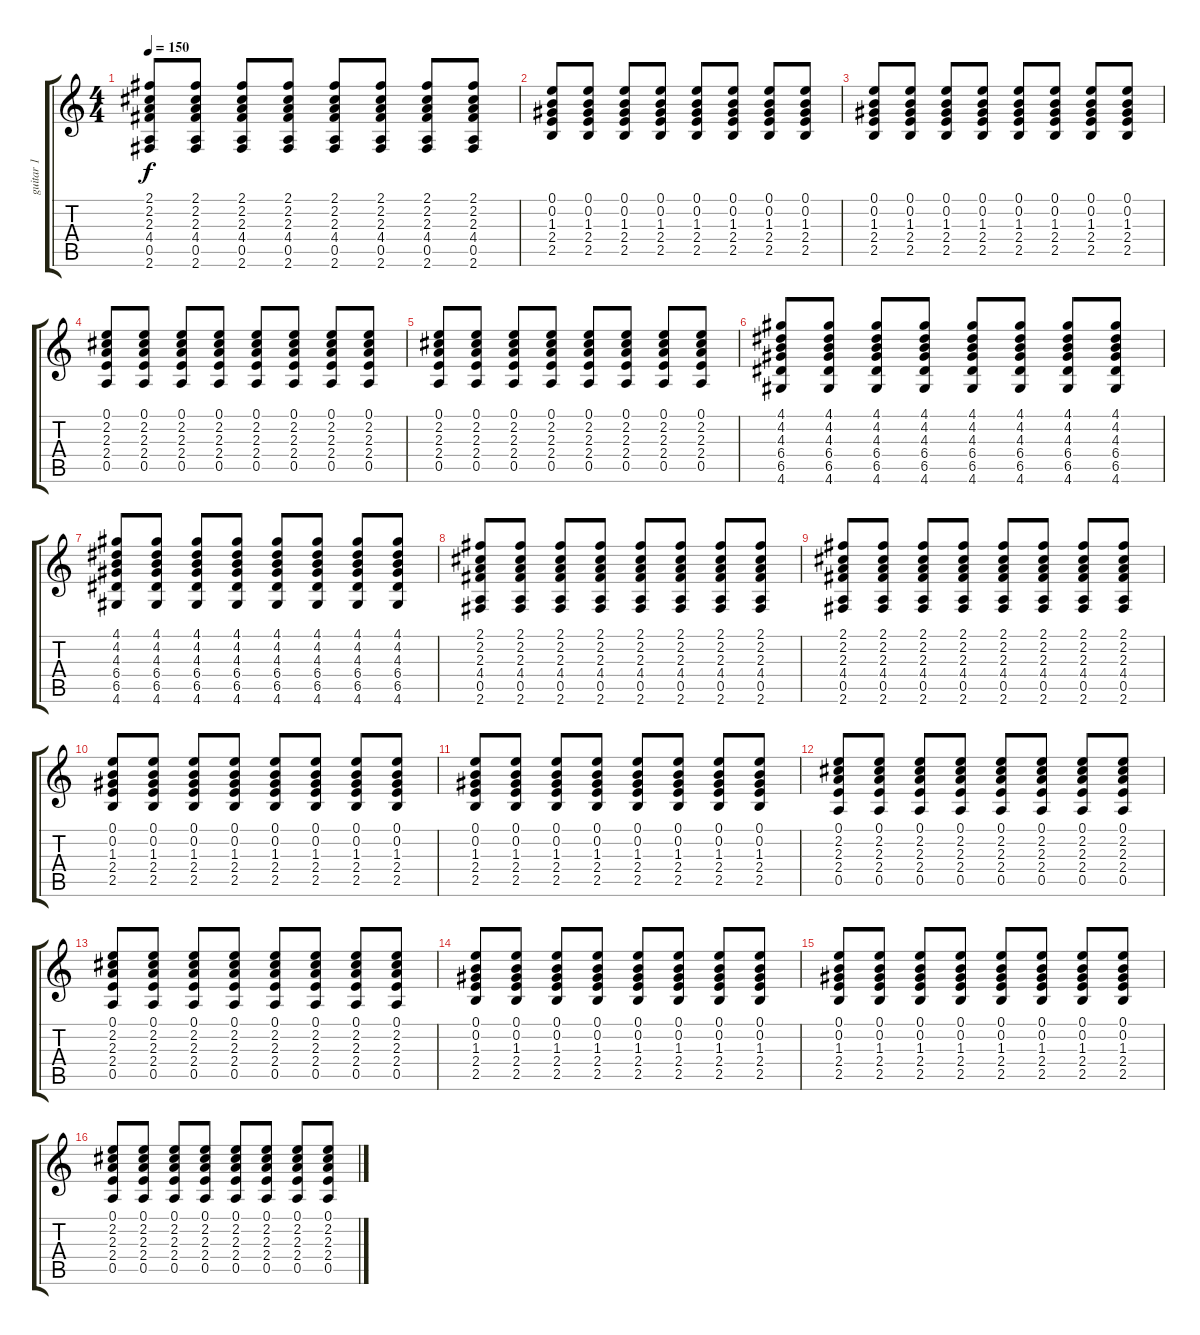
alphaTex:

\track ("guitar 1" "guitar 1") {instrument electricguitarjazz}
\staff {score tabs}
\tuning (E4 B3 G3 D3 A2 E2) {hide}
\ts (4 4)
\tempo 150
\clef g2
\ks c
(2.1 2.2 2.3 4.4 0.5 2.6).8{dy f} (2.1 2.2 2.3 4.4 0.5 2.6).8 (2.1 2.2 2.3 4.4 0.5 2.6).8 (2.1 2.2 2.3 4.4 0.5 2.6).8 (2.1 2.2 2.3 4.4 0.5 2.6).8 (2.1 2.2 2.3 4.4 0.5 2.6).8 (2.1 2.2 2.3 4.4 0.5 2.6).8 (2.1 2.2 2.3 4.4 0.5 2.6).8 |
(0.1 0.2 1.3 2.4 2.5).8 (0.1 0.2 1.3 2.4 2.5).8 (0.1 0.2 1.3 2.4 2.5).8 (0.1 0.2 1.3 2.4 2.5).8 (0.1 0.2 1.3 2.4 2.5).8 (0.1 0.2 1.3 2.4 2.5).8 (0.1 0.2 1.3 2.4 2.5).8 (0.1 0.2 1.3 2.4 2.5).8 |
(0.1 0.2 1.3 2.4 2.5).8 (0.1 0.2 1.3 2.4 2.5).8 (0.1 0.2 1.3 2.4 2.5).8 (0.1 0.2 1.3 2.4 2.5).8 (0.1 0.2 1.3 2.4 2.5).8 (0.1 0.2 1.3 2.4 2.5).8 (0.1 0.2 1.3 2.4 2.5).8 (0.1 0.2 1.3 2.4 2.5).8 |
(0.1 2.2 2.3 2.4 0.5).8 (0.1 2.2 2.3 2.4 0.5).8 (0.1 2.2 2.3 2.4 0.5).8 (0.1 2.2 2.3 2.4 0.5).8 (0.1 2.2 2.3 2.4 0.5).8 (0.1 2.2 2.3 2.4 0.5).8 (0.1 2.2 2.3 2.4 0.5).8 (0.1 2.2 2.3 2.4 0.5).8 |
(0.1 2.2 2.3 2.4 0.5).8 (0.1 2.2 2.3 2.4 0.5).8 (0.1 2.2 2.3 2.4 0.5).8 (0.1 2.2 2.3 2.4 0.5).8 (0.1 2.2 2.3 2.4 0.5).8 (0.1 2.2 2.3 2.4 0.5).8 (0.1 2.2 2.3 2.4 0.5).8 (0.1 2.2 2.3 2.4 0.5).8 |
(4.1 4.2 4.3 6.4 6.5 4.6).8 (4.1 4.2 4.3 6.4 6.5 4.6).8 (4.1 4.2 4.3 6.4 6.5 4.6).8 (4.1 4.2 4.3 6.4 6.5 4.6).8 (4.1 4.2 4.3 6.4 6.5 4.6).8 (4.1 4.2 4.3 6.4 6.5 4.6).8 (4.1 4.2 4.3 6.4 6.5 4.6).8 (4.1 4.2 4.3 6.4 6.5 4.6).8 |
(4.1 4.2 4.3 6.4 6.5 4.6).8 (4.1 4.2 4.3 6.4 6.5 4.6).8 (4.1 4.2 4.3 6.4 6.5 4.6).8 (4.1 4.2 4.3 6.4 6.5 4.6).8 (4.1 4.2 4.3 6.4 6.5 4.6).8 (4.1 4.2 4.3 6.4 6.5 4.6).8 (4.1 4.2 4.3 6.4 6.5 4.6).8 (4.1 4.2 4.3 6.4 6.5 4.6).8 |
(2.1 2.2 2.3 4.4 0.5 2.6).8 (2.1 2.2 2.3 4.4 0.5 2.6).8 (2.1 2.2 2.3 4.4 0.5 2.6).8 (2.1 2.2 2.3 4.4 0.5 2.6).8 (2.1 2.2 2.3 4.4 0.5 2.6).8 (2.1 2.2 2.3 4.4 0.5 2.6).8 (2.1 2.2 2.3 4.4 0.5 2.6).8 (2.1 2.2 2.3 4.4 0.5 2.6).8 |
(2.1 2.2 2.3 4.4 0.5 2.6).8 (2.1 2.2 2.3 4.4 0.5 2.6).8 (2.1 2.2 2.3 4.4 0.5 2.6).8 (2.1 2.2 2.3 4.4 0.5 2.6).8 (2.1 2.2 2.3 4.4 0.5 2.6).8 (2.1 2.2 2.3 4.4 0.5 2.6).8 (2.1 2.2 2.3 4.4 0.5 2.6).8 (2.1 2.2 2.3 4.4 0.5 2.6).8 |
(0.1 0.2 1.3 2.4 2.5).8 (0.1 0.2 1.3 2.4 2.5).8 (0.1 0.2 1.3 2.4 2.5).8 (0.1 0.2 1.3 2.4 2.5).8 (0.1 0.2 1.3 2.4 2.5).8 (0.1 0.2 1.3 2.4 2.5).8 (0.1 0.2 1.3 2.4 2.5).8 (0.1 0.2 1.3 2.4 2.5).8 |
(0.1 0.2 1.3 2.4 2.5).8 (0.1 0.2 1.3 2.4 2.5).8 (0.1 0.2 1.3 2.4 2.5).8 (0.1 0.2 1.3 2.4 2.5).8 (0.1 0.2 1.3 2.4 2.5).8 (0.1 0.2 1.3 2.4 2.5).8 (0.1 0.2 1.3 2.4 2.5).8 (0.1 0.2 1.3 2.4 2.5).8 |
(0.1 2.2 2.3 2.4 0.5).8 (0.1 2.2 2.3 2.4 0.5).8 (0.1 2.2 2.3 2.4 0.5).8 (0.1 2.2 2.3 2.4 0.5).8 (0.1 2.2 2.3 2.4 0.5).8 (0.1 2.2 2.3 2.4 0.5).8 (0.1 2.2 2.3 2.4 0.5).8 (0.1 2.2 2.3 2.4 0.5).8 |
(0.1 2.2 2.3 2.4 0.5).8 (0.1 2.2 2.3 2.4 0.5).8 (0.1 2.2 2.3 2.4 0.5).8 (0.1 2.2 2.3 2.4 0.5).8 (0.1 2.2 2.3 2.4 0.5).8 (0.1 2.2 2.3 2.4 0.5).8 (0.1 2.2 2.3 2.4 0.5).8 (0.1 2.2 2.3 2.4 0.5).8 |
(0.1 0.2 1.3 2.4 2.5).8 (0.1 0.2 1.3 2.4 2.5).8 (0.1 0.2 1.3 2.4 2.5).8 (0.1 0.2 1.3 2.4 2.5).8 (0.1 0.2 1.3 2.4 2.5).8 (0.1 0.2 1.3 2.4 2.5).8 (0.1 0.2 1.3 2.4 2.5).8 (0.1 0.2 1.3 2.4 2.5).8 |
(0.1 0.2 1.3 2.4 2.5).8 (0.1 0.2 1.3 2.4 2.5).8 (0.1 0.2 1.3 2.4 2.5).8 (0.1 0.2 1.3 2.4 2.5).8 (0.1 0.2 1.3 2.4 2.5).8 (0.1 0.2 1.3 2.4 2.5).8 (0.1 0.2 1.3 2.4 2.5).8 (0.1 0.2 1.3 2.4 2.5).8 |
(0.1 2.2 2.3 2.4 0.5).8 (0.1 2.2 2.3 2.4 0.5).8 (0.1 2.2 2.3 2.4 0.5).8 (0.1 2.2 2.3 2.4 0.5).8 (0.1 2.2 2.3 2.4 0.5).8 (0.1 2.2 2.3 2.4 0.5).8 (0.1 2.2 2.3 2.4 0.5).8 (0.1 2.2 2.3 2.4 0.5).8
